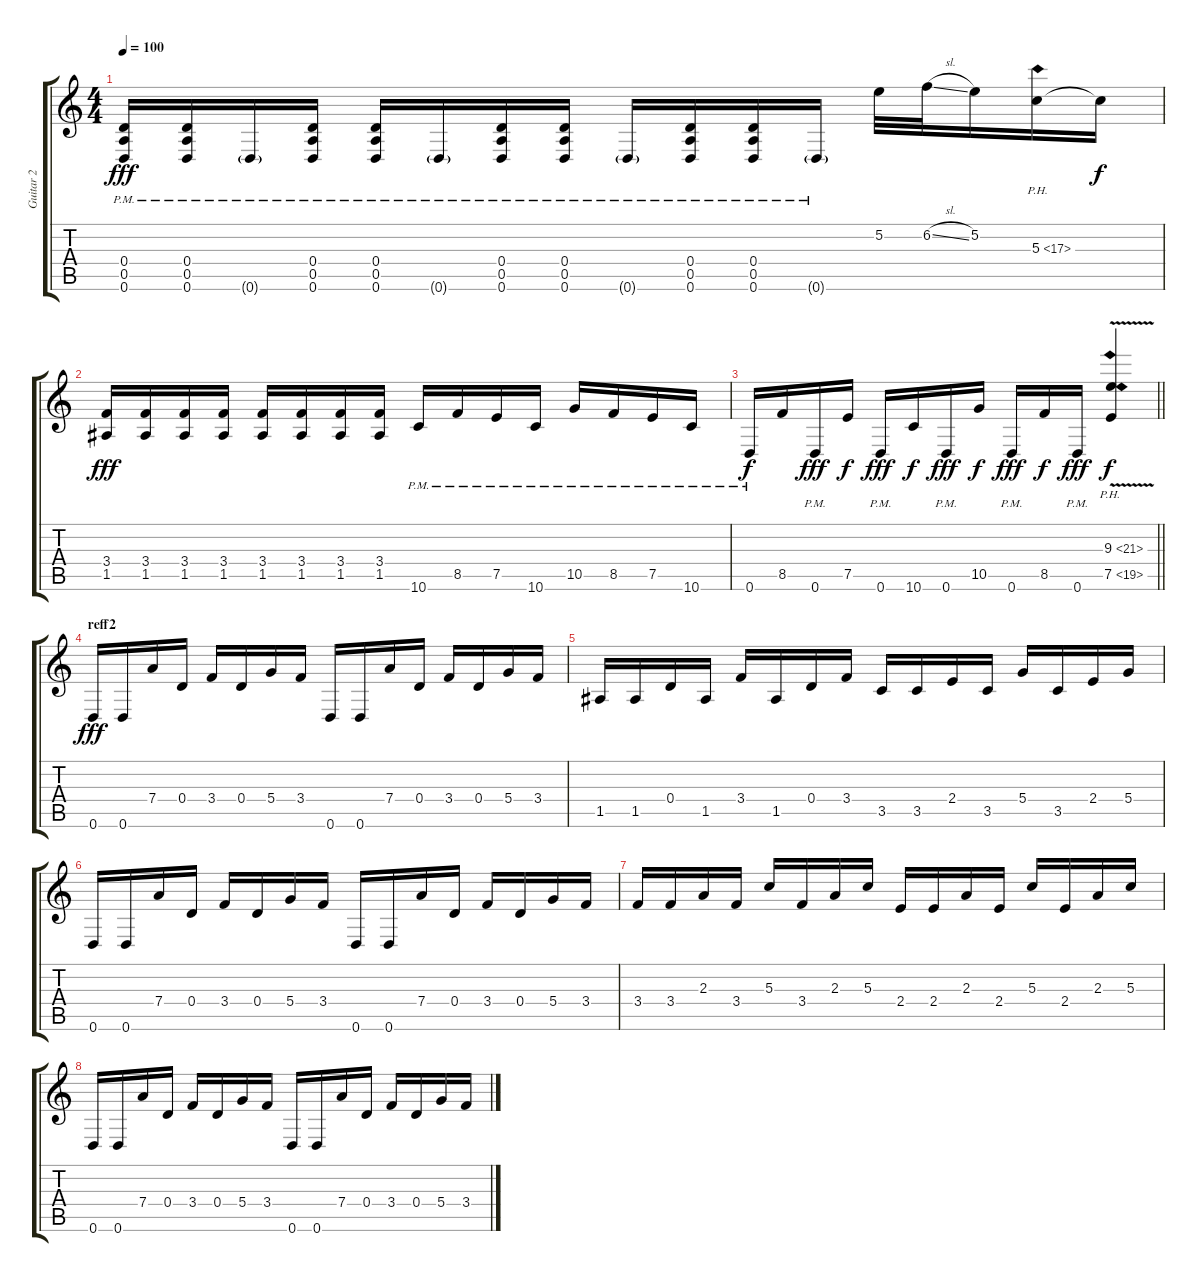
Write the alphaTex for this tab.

\track ("Guitar 2" "Guitar 2") {instrument distortionguitar}
\staff {score tabs}
\tuning (E4 B3 G3 D3 A2 D2) {hide}
\ts (4 4)
\tempo 100
\clef g2
\ks c
(0.4{pm} 0.5{pm} 0.6{pm}).16{dy fff} (0.4{pm} 0.5{pm} 0.6{pm}).16 0.6{g pm}.16 (0.4{pm} 0.5{pm} 0.6{pm}).16 (0.4{pm} 0.5{pm} 0.6{pm}).16 0.6{g pm}.16 (0.4{pm} 0.5{pm} 0.6{pm}).16 (0.4{pm} 0.5{pm} 0.6{pm}).16 0.6{g pm}.16 (0.4{pm} 0.5{pm} 0.6{pm}).16 (0.4{pm} 0.5{pm} 0.6{pm}).16 0.6{g pm}.16 5.2.32 6.2{sl}.32 5.2.16 5.3{ph 12}.16 5.3{t}.16{dy f} |
(3.4 1.5).16{dy fff} (3.4 1.5).16 (3.4 1.5).16 (3.4 1.5).16 (3.4 1.5).16 (3.4 1.5).16 (3.4 1.5).16 (3.4 1.5).16 10.6{pm}.16{volume 13} 8.5{pm}.16 7.5{pm}.16 10.6{pm}.16 10.5{pm}.16 8.5{pm}.16 7.5{pm}.16 10.6{pm}.16 |
\barLineRight lightlight
0.6{pm}.16{dy f} 8.5.16 0.6{pm}.16{dy fff} 7.5.16{dy f} 0.6{pm}.16{dy fff} 10.6.16{dy f} 0.6{pm}.16{dy fff} 10.5.16{dy f} 0.6{pm}.16{dy fff} 8.5.16{dy f} 0.6{pm}.16{dy fff} (9.3{ph 12 v} 7.5{ph 12 v}).4{dy f} |
\section ("" "reff2")
0.6.16{dy fff} 0.6.16 7.4.16 0.4.16 3.4.16 0.4.16 5.4.16 3.4.16 0.6.16 0.6.16 7.4.16 0.4.16 3.4.16 0.4.16 5.4.16 3.4.16 |
1.5.16 1.5.16 0.4.16 1.5.16 3.4.16 1.5.16 0.4.16 3.4.16 3.5.16 3.5.16 2.4.16 3.5.16 5.4.16 3.5.16 2.4.16 5.4.16 |
0.6.16 0.6.16 7.4.16 0.4.16 3.4.16 0.4.16 5.4.16 3.4.16 0.6.16 0.6.16 7.4.16 0.4.16 3.4.16 0.4.16 5.4.16 3.4.16 |
3.4.16 3.4.16 2.3.16 3.4.16 5.3.16 3.4.16 2.3.16 5.3.16 2.4.16 2.4.16 2.3.16 2.4.16 5.3.16 2.4.16 2.3.16 5.3.16 |
0.6.16 0.6.16 7.4.16 0.4.16 3.4.16 0.4.16 5.4.16 3.4.16 0.6.16 0.6.16 7.4.16 0.4.16 3.4.16 0.4.16 5.4.16 3.4.16
